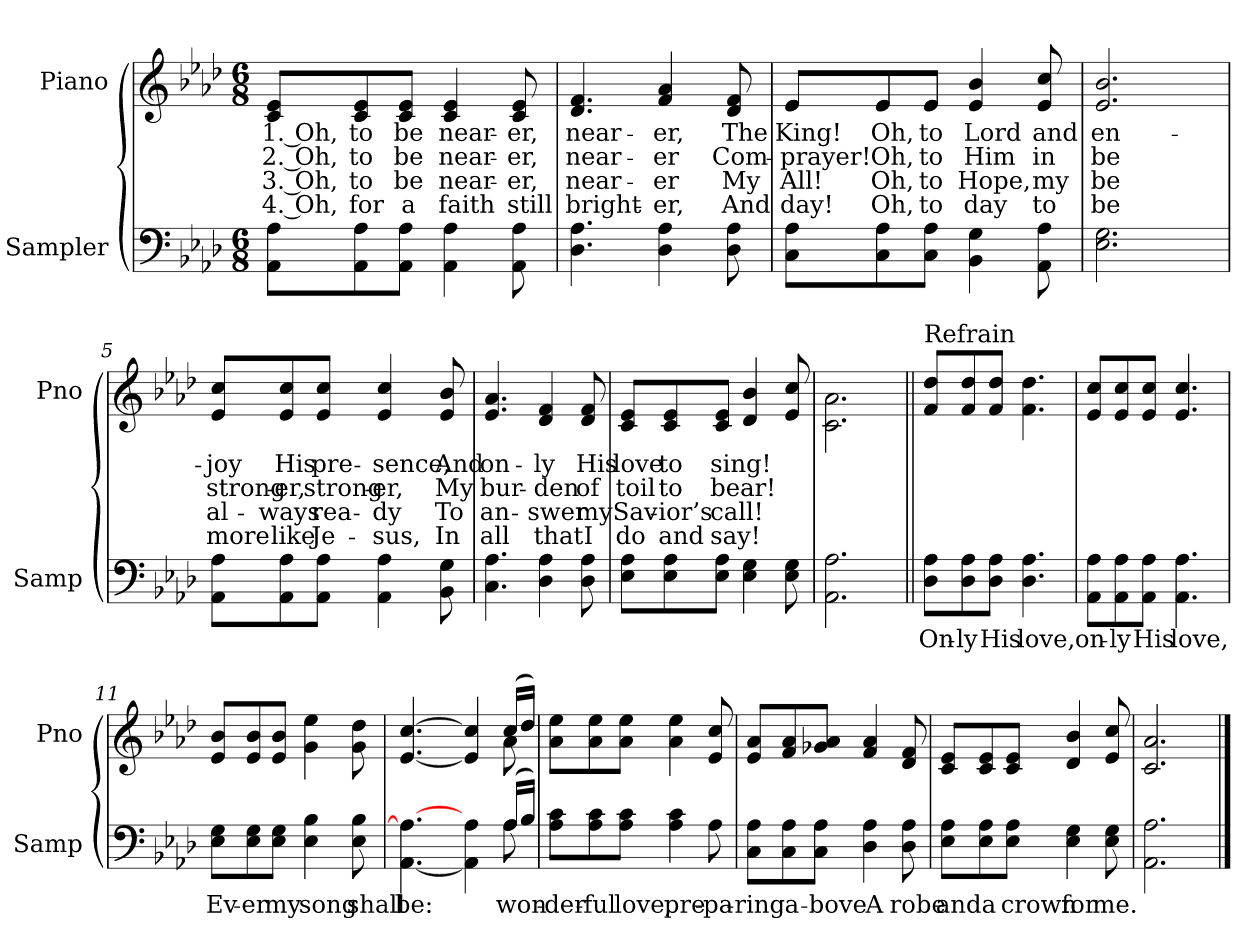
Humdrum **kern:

**kern	**text	**kern	**text	**text	**text	**text
*part2	*part2	*part1	*part1	*part1	*part1	*part1
*staff2	*staff2	*staff1	*staff1	*staff1	*staff1	*staff1
*I"Sampler	*	*I"Piano	*	*	*	*
*I'Samp	*	*I'Pno	*	*	*	*
*clefF4	*	*clefG2	*	*	*	*
*k[b-e-a-d-]	*	*k[b-e-a-d-]	*	*	*	*
*A-:	*	*A-:	*	*	*	*
*M6/8	*	*M6/8	*	*	*	*
=1	=1	=1	=1	=1	=1	=1
8AA-\ 8A-\L	.	8c/ 8e-/L	1. Oh,	2. Oh,	3. Oh,	4. Oh,
8AA-\ 8A-\	.	8c/ 8e-/	to	to	to	for
8AA-\ 8A-\J	.	8c/ 8e-/J	be	be	be	a
4AA- 4A-	.	4c 4e-	near-	near-	near-	faith
8AA- 8A-	.	8c 8e-	-er,	-er,	-er,	still
=2	=2	=2	=2	=2	=2	=2
4.D- 4.A-	.	4.d- 4.f	near-	near-	near-	bright-
4D- 4A-	.	4f 4a-	-er,	-er	-er	-er,
8D- 8A-	.	8d- 8f	The	Com-	My	And
=3	=3	=3	=3	=3	=3	=3
*	*	*^	*	*	*	*
8C\ 8A-\L	.	8e-/L	8e-/L	King!	prayer!	All!	day!
8C\ 8A-\	.	8e-/	8e-/	Oh,	Oh,	Oh,	Oh,
8C\ 8A-\J	.	8e-/J	8e-/J	to	to	to	to
4BB- 4G	.	4e- 4b-	4.ryy	Lord	Him	Hope,	day
8AA- 8A-	.	8e- 8cc	.	and	in	my	to
*	*	*v	*v	*	*	*	*
=4	=4	=4	=4	=4	=4	=4
2.E- 2.G	.	2.e- 2.b-	en-	be	be	be
=5	=5	=5	=5	=5	=5	=5
8AA-\ 8A-\L	.	8e-/ 8cc/L	-joy	strong-	al-	more
8AA-\ 8A-\	.	8e-/ 8cc/	His	-er,	-ways	like
8AA-\ 8A-\J	.	8e-/ 8cc/J	pre-	strong-	rea-	Je-
4AA- 4A-	.	4e- 4cc	-sence,	-er,	-dy	-sus,
8BB- 8G	.	8e- 8b-	And	My	To	In
=6	=6	=6	=6	=6	=6	=6
4.C 4.A-	.	4.e- 4.a-	on-	bur-	an-	all
4D- 4A-	.	4d- 4f	-ly	-den	-swer	that
8D- 8A-	.	8d- 8f	His	of	my	I
=7	=7	=7	=7	=7	=7	=7
8E-\ 8A-\L	.	8c/ 8e-/L	love	toil	Sav-	do
8E-\ 8A-\	.	8c/ 8e-/	to	to	-ior’s	and
8E-\ 8A-\J	.	8c/ 8e-/J	sing!	bear!	call!	say!
4E- 4G	.	4d- 4b-	.	.	.	.
8E- 8G	.	8e- 8cc	.	.	.	.
=8	=8	=8	=8	=8	=8	=8
2.AA- 2.A-	.	2.c\ 2.a-\	.	.	.	.
=9||	=9||	=9||	=9||	=9||	=9||	=9||
!	!	!LO:TX:t=Refrain	!	!	!	!
8D-\ 8A-\L	On-	8f/ 8dd-/L	.	.	.	.
8D-\ 8A-\	-ly	8f/ 8dd-/	.	.	.	.
8D-\ 8A-\J	His	8f/ 8dd-/J	.	.	.	.
4.D- 4.A-	love,	4.f\ 4.dd-\	.	.	.	.
=10	=10	=10	=10	=10	=10	=10
8AA-\ 8A-\L	on-	8e-/ 8cc/L	.	.	.	.
8AA-\ 8A-\	-ly	8e-/ 8cc/	.	.	.	.
8AA-\ 8A-\J	His	8e-/ 8cc/J	.	.	.	.
4.AA- 4.A-	love,	4.e- 4.cc	.	.	.	.
=11	=11	=11	=11	=11	=11	=11
8E-\ 8G\L	Ev-	8e-/ 8b-/L	.	.	.	.
8E-\ 8G\	-er	8e-/ 8b-/	.	.	.	.
8E-\ 8G\J	my	8e-/ 8b-/J	.	.	.	.
4E- 4B-	song	4g 4ee-	.	.	.	.
8E- 8B-	shall	8g 8dd-	.	.	.	.
=12	=12	=12	=12	=12	=12	=12
*^	*	*^	*	*	*	*
[4.AA- 4.A-_	8ryy	be:	[4.e- [4.cc	8ryy	.	.	.	.
*v	*v	*	*	*	*	*	*	*
*	*	*v	*v	*	*	*	*
4AA-] 4A-	.	4e-] 4cc]	.	.	.	.
*^	*	*^	*	*	*	*
(16A-/LL	8A-	won-	(16cc/LL	8a-	.	.	.	.
16B-/JJ)	.	.	16dd-/JJ)	.	.	.	.	.
*v	*v	*	*	*	*	*	*	*
*	*	*v	*v	*	*	*	*
=13	=13	=13	=13	=13	=13	=13
8A-\ 8c\L	-der-	8a-\ 8ee-\L	.	.	.	.
8A-\ 8c\	-ful	8a-\ 8ee-\	.	.	.	.
8A-\ 8c\J	love,	8a-\ 8ee-\J	.	.	.	.
4A- 4c	pre-	4a- 4ee-	.	.	.	.
8A-	-pa-	8e- 8cc	.	.	.	.
=14	=14	=14	=14	=14	=14	=14
8C\ 8A-\L	-ring	8e-/ 8a-/L	.	.	.	.
8C\ 8A-\	a-	8f/ 8a-/	.	.	.	.
8C\ 8A-\J	-bove	8g-X/ 8a-/J	.	.	.	.
4D- 4A-	A	4f 4a-	.	.	.	.
8D- 8A-	robe	8d- 8f	.	.	.	.
=15	=15	=15	=15	=15	=15	=15
8E-\ 8A-\L	and	8c/ 8e-/L	.	.	.	.
8E-\ 8A-\	a	8c/ 8e-/	.	.	.	.
8E-\ 8A-\J	crown	8c/ 8e-/J	.	.	.	.
4E- 4G	for	4d- 4b-	.	.	.	.
8E- 8G	me.	8e- 8cc	.	.	.	.
=16	=16	=16	=16	=16	=16	=16
2.AA- 2.A-	.	2.c 2.a-	.	.	.	.
==	==	==	==	==	==	==
*-	*-	*-	*-	*-	*-	*-
